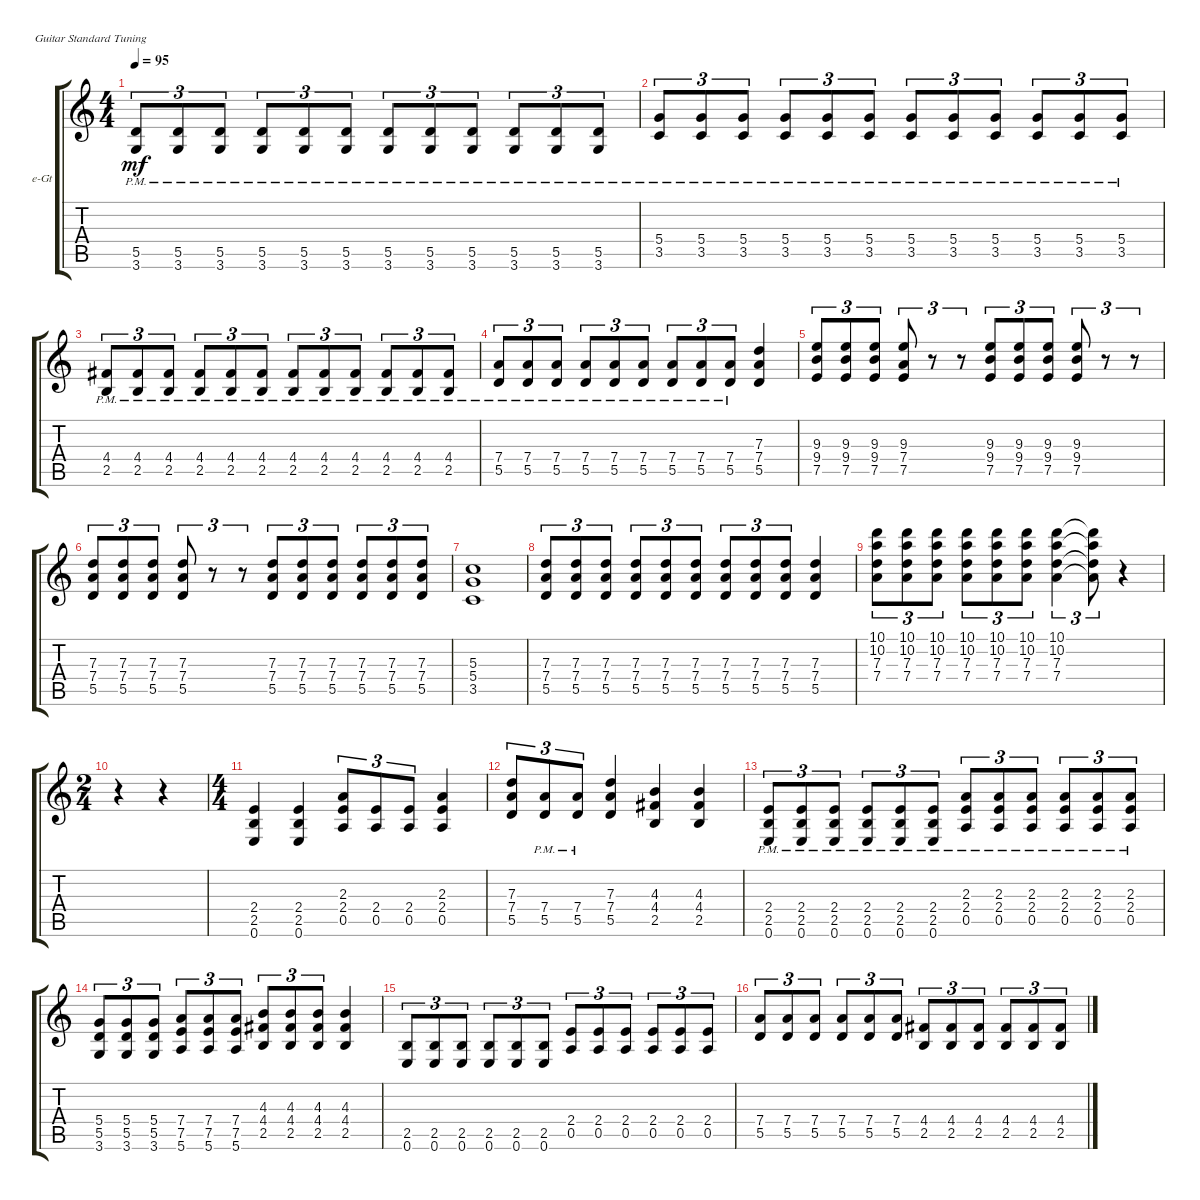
\defaultSystemsLayout 4
\bracketExtendMode groupsimilarinstruments
\firstSystemTrackNameOrientation horizontal
\otherSystemsTrackNameOrientation horizontal
\track ("Guitar 2" "e-Gt") {instrument acousticguitarsteel}
\staff {score tabs}
\tuning (E4 B3 G3 D3 A2 E2)
\ts (4 4)
\tempo 95
\clef g2
\ks c
(5.5{pm} 3.6{pm}).8{tu (3 2) dy mf} (3.6{pm} 5.5{pm}).8{tu (3 2)} (3.6{pm} 5.5).8{tu (3 2)} (3.6{pm} 5.5).8{tu (3 2)} (3.6{pm} 5.5).8{tu (3 2)} (5.5 3.6{pm}).8{tu (3 2)} (3.6{pm} 5.5).8{tu (3 2)} (3.6{pm} 5.5).8{tu (3 2)} (5.5 3.6{pm}).8{tu (3 2)} (3.6{pm} 5.5).8{tu (3 2)} (3.6{pm} 5.5).8{tu (3 2)} (5.5 3.6{pm}).8{tu (3 2)} |
(3.5{pm} 5.4).8{tu (3 2)} (5.4 3.5{pm}).8{tu (3 2)} (3.5{pm} 5.4).8{tu (3 2)} (5.4 3.5{pm}).8{tu (3 2)} (3.5{pm} 5.4).8{tu (3 2)} (5.4 3.5{pm}).8{tu (3 2)} (3.5{pm} 5.4).8{tu (3 2)} (5.4 3.5{pm}).8{tu (3 2)} (3.5{pm} 5.4).8{tu (3 2)} (5.4 3.5{pm}).8{tu (3 2)} (3.5{pm} 5.4).8{tu (3 2)} (5.4 3.5{pm}).8{tu (3 2)} |
(2.5{pm} 4.4).8{tu (3 2)} (4.4 2.5{pm}).8{tu (3 2)} (2.5 4.4{pm}).8{tu (3 2)} (4.4 2.5{pm}).8{tu (3 2)} (2.5{pm} 4.4).8{tu (3 2)} (4.4 2.5{pm}).8{tu (3 2)} (2.5{pm} 4.4).8{tu (3 2)} (4.4 2.5{pm}).8{tu (3 2)} (2.5 4.4{pm}).8{tu (3 2)} (4.4 2.5{pm}).8{tu (3 2)} (2.5{pm} 4.4).8{tu (3 2)} (4.4 2.5{pm}).8{tu (3 2)} |
(7.4 5.5{pm}).8{tu (3 2)} (5.5{pm} 7.4).8{tu (3 2)} (7.4 5.5{pm}).8{tu (3 2)} (7.4 5.5{pm}).8{tu (3 2)} (5.5{pm} 7.4).8{tu (3 2)} (7.4 5.5{pm}).8{tu (3 2)} (7.4 5.5{pm}).8{tu (3 2)} (5.5{pm} 7.4).8{tu (3 2)} (7.4 5.5{pm}).8{tu (3 2)} (5.5 7.4 7.3).4 |
(7.5 9.4 9.3).8{tu (3 2)} (9.3 9.4 7.5).8{tu (3 2)} (7.5 9.4 9.3).8{tu (3 2)} (9.3 7.4 7.5).8{tu (3 2)} r.8{tu (3 2)} r.8{tu (3 2)} (7.5 9.4 9.3).8{tu (3 2)} (9.3 9.4 7.5).8{tu (3 2)} (7.5 9.4 9.3).8{tu (3 2)} (9.3 9.4 7.5).8{tu (3 2)} r.8{tu (3 2)} r.8{tu (3 2)} |
(5.5 7.4 7.3).8{tu (3 2)} (7.3 7.4 5.5).8{tu (3 2)} (5.5 7.4 7.3).8{tu (3 2)} (7.3 7.4 5.5).8{tu (3 2)} r.8{tu (3 2)} r.8{tu (3 2)} (5.5 7.4 7.3).8{tu (3 2)} (7.3 7.4 5.5).8{tu (3 2)} (5.5 7.4 7.3).8{tu (3 2)} (7.3 7.4 5.5).8{tu (3 2)} (5.5 7.4 7.3).8{tu (3 2)} (7.3 7.4 5.5).8{tu (3 2)} |
(3.5 5.4 5.3).1 |
(5.5 7.4 7.3).8{tu (3 2)} (7.3 7.4 5.5).8{tu (3 2)} (5.5 7.4 7.3).8{tu (3 2)} (7.3 7.4 5.5).8{tu (3 2)} (5.5 7.4 7.3).8{tu (3 2)} (7.3 7.4 5.5).8{tu (3 2)} (5.5 7.4 7.3).8{tu (3 2)} (7.3 7.4 5.5).8{tu (3 2)} (5.5 7.4 7.3).8{tu (3 2)} (7.3 7.4 5.5).4 |
(7.4 7.3 10.2 10.1).8{tu (3 2)} (10.2 10.1 7.3 7.4).8{tu (3 2)} (7.4 7.3 10.2 10.1).8{tu (3 2)} (7.4 7.3 10.2 10.1).8{tu (3 2)} (10.2 10.1 7.3 7.4).8{tu (3 2)} (7.4 7.3 10.2 10.1).8{tu (3 2)} (7.4 7.3 10.2 10.1).4{tu (3 2)} (10.1{t} 10.2{t} 7.3{t} 7.4{t}).8{tu (3 2)} r.4 |
\ts (2 4)
r.4 r.4 |
\ts (4 4)
(0.6 2.5 2.4).4 (2.4 2.5 0.6).4 (0.5 2.4 2.3).8{tu (3 2)} (2.4 0.5).8{tu (3 2)} (0.5 2.4).8{tu (3 2)} (2.4 2.3 0.5).4 |
(5.5 7.4 7.3).8{tu (3 2)} (7.4 5.5{pm}).8{tu (3 2)} (5.5{pm} 7.4).8{tu (3 2)} (5.5 7.4 7.3).4 (4.3 4.4 2.5).4 (2.5 4.4 4.3).4 |
(0.6{pm} 2.5{pm} 2.4{pm}).8{tu (3 2)} (2.4{pm} 2.5{pm} 0.6{pm}).8{tu (3 2)} (0.6{pm} 2.5{pm} 2.4{pm}).8{tu (3 2)} (0.6{pm} 2.5{pm} 2.4{pm}).8{tu (3 2)} (2.4{pm} 2.5{pm} 0.6{pm}).8{tu (3 2)} (0.6{pm} 2.5{pm} 2.4{pm}).8{tu (3 2)} (0.5{pm} 2.4{pm} 2.3{pm}).8{tu (3 2)} (2.3{pm} 2.4{pm} 0.5{pm}).8{tu (3 2)} (0.5{pm} 2.4{pm} 2.3{pm}).8{tu (3 2)} (0.5{pm} 2.4{pm} 2.3{pm}).8{tu (3 2)} (2.3{pm} 2.4{pm} 0.5{pm}).8{tu (3 2)} (0.5{pm} 2.4{pm} 2.3{pm}).8{tu (3 2)} |
(3.6 5.5 5.4).8{tu (3 2)} (5.4 5.5 3.6).8{tu (3 2)} (3.6 5.5 5.4).8{tu (3 2)} (7.4 7.5 5.6).8{tu (3 2)} (5.6 7.5 7.4).8{tu (3 2)} (7.4 7.5 5.6).8{tu (3 2)} (2.5 4.4 4.3).8{tu (3 2)} (4.3 4.4 2.5).8{tu (3 2)} (2.5 4.4 4.3).8{tu (3 2)} (4.3 4.4 2.5).4 |
(0.6 2.5).8{tu (3 2)} (0.6 2.5).8{tu (3 2)} (2.5 0.6).8{tu (3 2)} (0.6 2.5).8{tu (3 2)} (0.6 2.5).8{tu (3 2)} (2.5 0.6).8{tu (3 2)} (0.5 2.4).8{tu (3 2)} (2.4 0.5).8{tu (3 2)} (0.5 2.4).8{tu (3 2)} (0.5 2.4).8{tu (3 2)} (2.4 0.5).8{tu (3 2)} (0.5 2.4).8{tu (3 2)} |
(7.4 5.5).8{tu (3 2)} (5.5 7.4).8{tu (3 2)} (7.4 5.5).8{tu (3 2)} (7.4 5.5).8{tu (3 2)} (5.5 7.4).8{tu (3 2)} (7.4 5.5).8{tu (3 2)} (2.5 4.4).8{tu (3 2)} (4.4 2.5).8{tu (3 2)} (2.5 4.4).8{tu (3 2)} (2.5 4.4).8{tu (3 2)} (4.4 2.5).8{tu (3 2)} (2.5 4.4).8{tu (3 2)}
